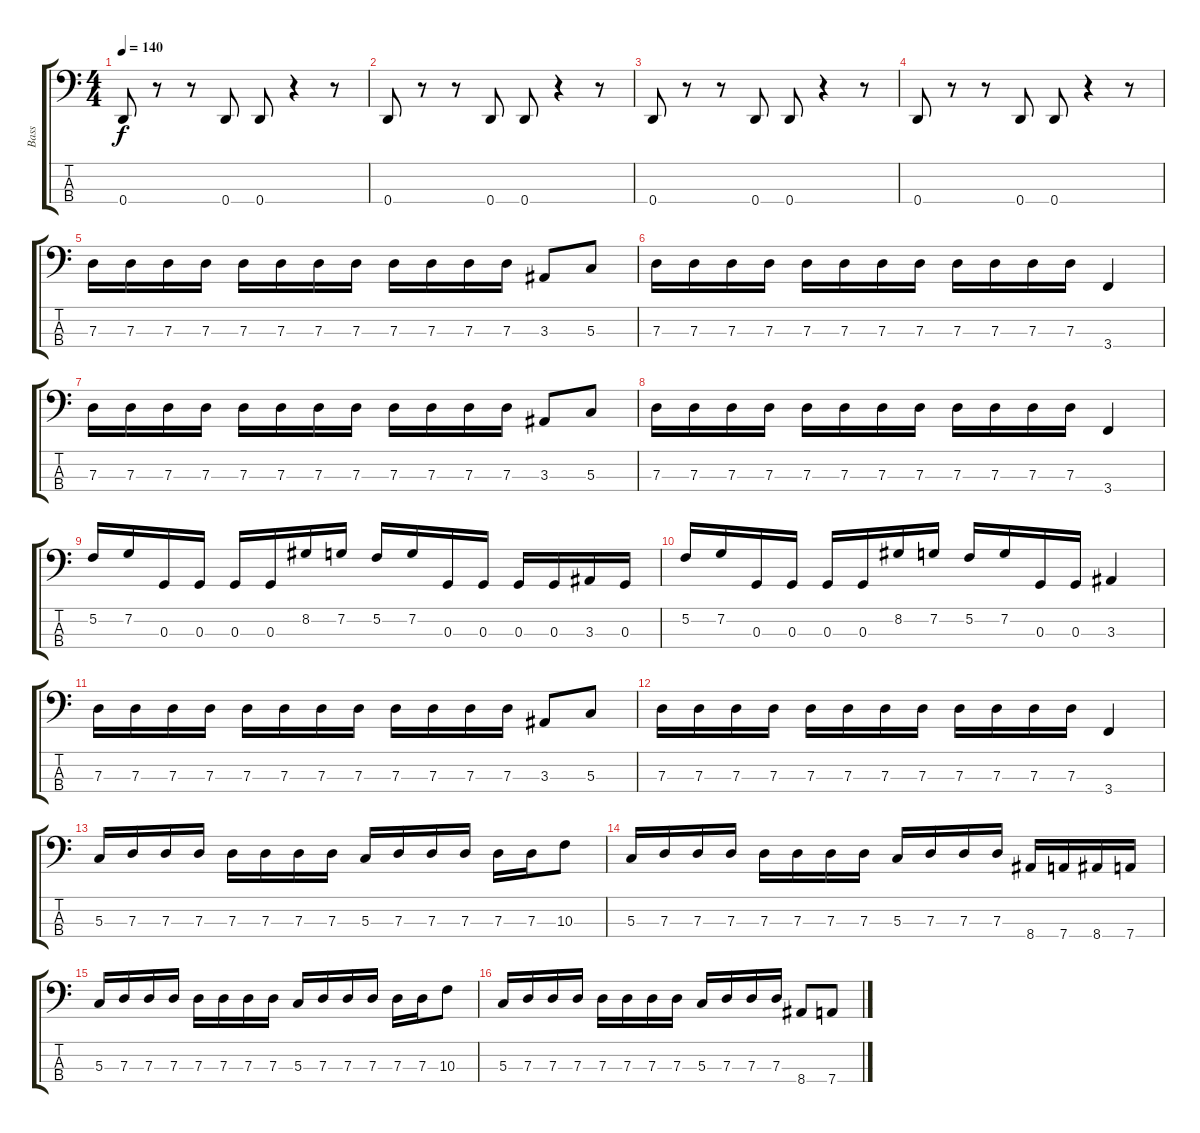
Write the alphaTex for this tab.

\track ("Bass" "Bass") {instrument electricbasspick}
\staff {score tabs}
\tuning (F2 C2 G1 D1) {hide}
\ts (4 4)
\tempo 140
\clef f4
\ks c
0.4.8{dy f instrument electricbasspick} r.8 r.8 0.4.8 0.4.8 r.4 r.8 |
0.4.8 r.8 r.8 0.4.8 0.4.8 r.4 r.8 |
0.4.8 r.8 r.8 0.4.8 0.4.8 r.4 r.8 |
0.4.8 r.8 r.8 0.4.8 0.4.8 r.4 r.8 |
7.3.16 7.3.16 7.3.16 7.3.16 7.3.16 7.3.16 7.3.16 7.3.16 7.3.16 7.3.16 7.3.16 7.3.16 3.3.8 5.3.8 |
7.3.16 7.3.16 7.3.16 7.3.16 7.3.16 7.3.16 7.3.16 7.3.16 7.3.16 7.3.16 7.3.16 7.3.16 3.4.4 |
7.3.16 7.3.16 7.3.16 7.3.16 7.3.16 7.3.16 7.3.16 7.3.16 7.3.16 7.3.16 7.3.16 7.3.16 3.3.8 5.3.8 |
7.3.16 7.3.16 7.3.16 7.3.16 7.3.16 7.3.16 7.3.16 7.3.16 7.3.16 7.3.16 7.3.16 7.3.16 3.4.4 |
5.2.16 7.2.16 0.3.16 0.3.16 0.3.16 0.3.16 8.2.16 7.2.16 5.2.16 7.2.16 0.3.16 0.3.16 0.3.16 0.3.16 3.3.16 0.3.16 |
5.2.16 7.2.16 0.3.16 0.3.16 0.3.16 0.3.16 8.2.16 7.2.16 5.2.16 7.2.16 0.3.16 0.3.16 3.3.4 |
7.3.16 7.3.16 7.3.16 7.3.16 7.3.16 7.3.16 7.3.16 7.3.16 7.3.16 7.3.16 7.3.16 7.3.16 3.3.8 5.3.8 |
7.3.16 7.3.16 7.3.16 7.3.16 7.3.16 7.3.16 7.3.16 7.3.16 7.3.16 7.3.16 7.3.16 7.3.16 3.4.4 |
5.3.16 7.3.16 7.3.16 7.3.16 7.3.16 7.3.16 7.3.16 7.3.16 5.3.16 7.3.16 7.3.16 7.3.16 7.3.16 7.3.16 10.3.8 |
5.3.16 7.3.16 7.3.16 7.3.16 7.3.16 7.3.16 7.3.16 7.3.16 5.3.16 7.3.16 7.3.16 7.3.16 8.4.16 7.4.16 8.4.16 7.4.16 |
5.3.16 7.3.16 7.3.16 7.3.16 7.3.16 7.3.16 7.3.16 7.3.16 5.3.16 7.3.16 7.3.16 7.3.16 7.3.16 7.3.16 10.3.8 |
5.3.16 7.3.16 7.3.16 7.3.16 7.3.16 7.3.16 7.3.16 7.3.16 5.3.16 7.3.16 7.3.16 7.3.16 8.4.8 7.4.8
